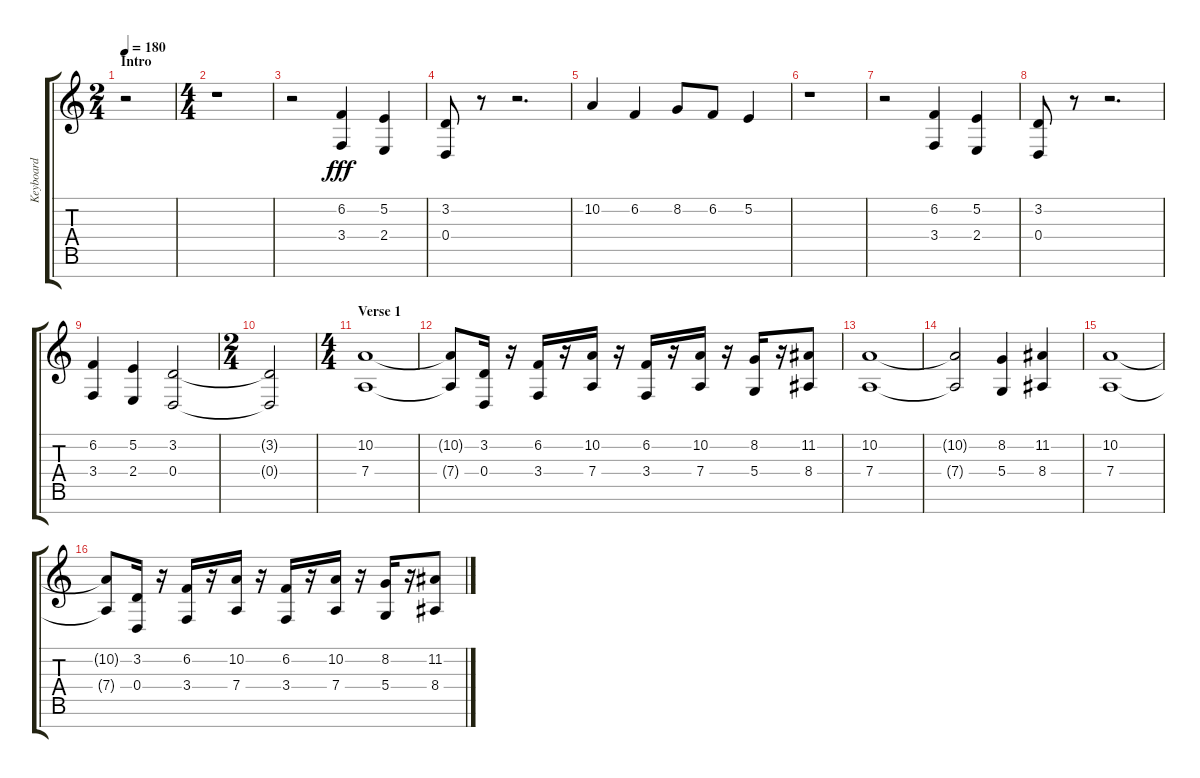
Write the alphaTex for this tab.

\track ("Keyboard" "Keyboard") {instrument synthbrass2}
\staff {score tabs}
\tuning (E4 B3 G3 D3 A2 E2 B1) {hide}
\ts (2 4)
\section ("" "Intro")
\tempo 180
\clef g2
\ks c
r.2{dy fff instrument synthbrass2} |
\ts (4 4)
r.1 |
r.2 (6.2 3.4).4 (5.2 2.4).4 |
(3.2 0.4).8 r.8 r.2{d} |
10.2.4 6.2.4 8.2.8 6.2.8 5.2.4 |
r.1 |
r.2 (6.2 3.4).4 (5.2 2.4).4 |
(3.2 0.4).8 r.8 r.2{d} |
(6.2 3.4).4 (5.2 2.4).4 (3.2 0.4).2 |
\ts (2 4)
(3.2{t} 0.4{t}).2 |
\ts (4 4)
\section ("" "Verse 1")
(10.2 7.4).1 |
(10.2{t} 7.4{t}).8 (3.2 0.4).16 r.16 (6.2 3.4).16 r.16 (10.2 7.4).16 r.16 (6.2 3.4).16 r.16 (10.2 7.4).16 r.16 (8.2 5.4).16 r.16 (11.2 8.4).8 |
(10.2 7.4).1 |
(10.2{t} 7.4{t}).2 (8.2 5.4).4 (11.2 8.4).4 |
(10.2 7.4).1 |
(10.2{t} 7.4{t}).8 (3.2 0.4).16 r.16 (6.2 3.4).16 r.16 (10.2 7.4).16 r.16 (6.2 3.4).16 r.16 (10.2 7.4).16 r.16 (8.2 5.4).16 r.16 (11.2 8.4).8
